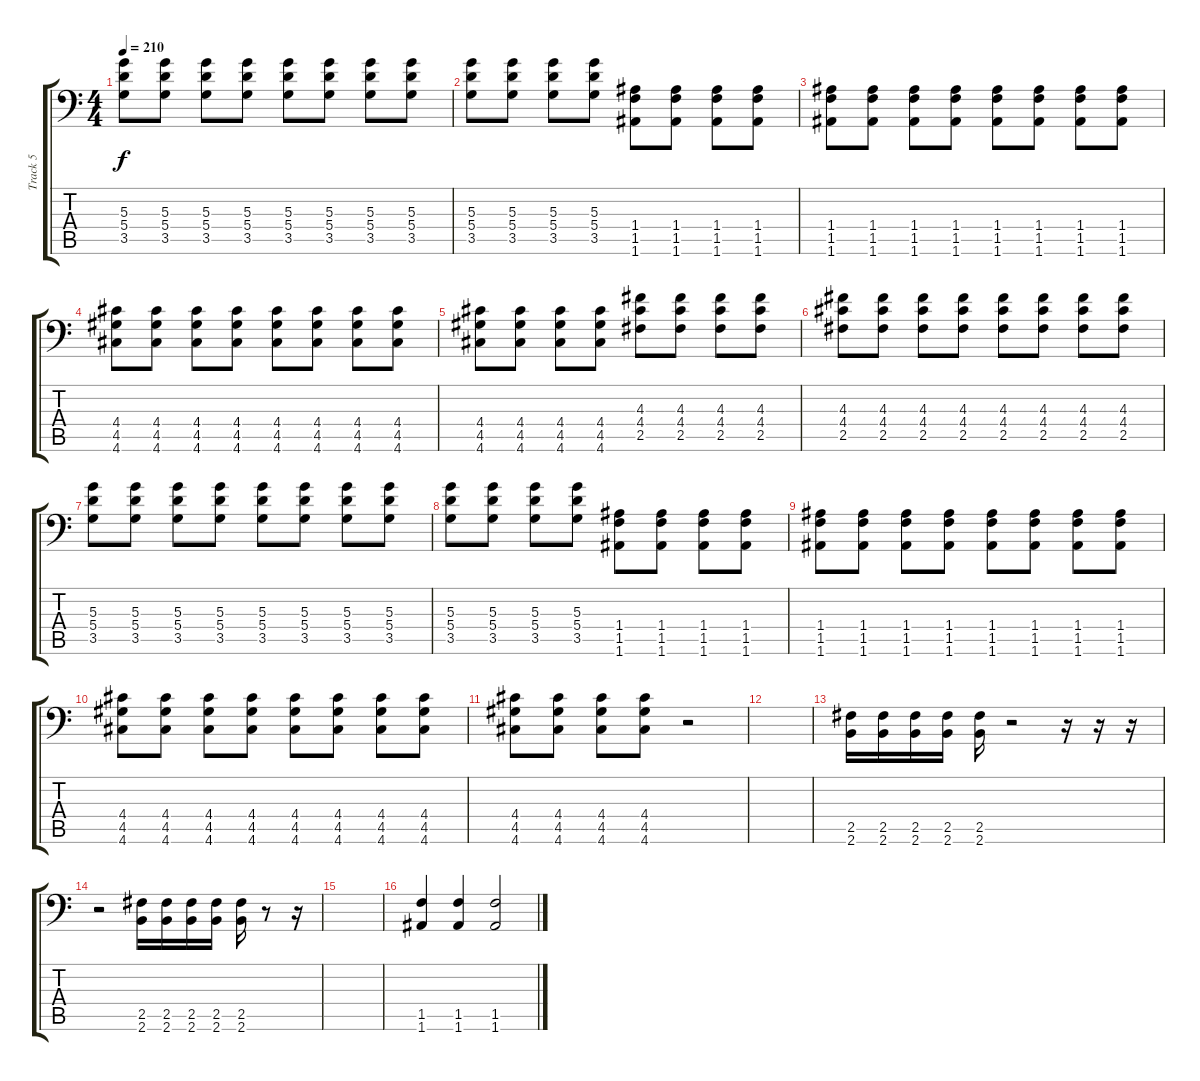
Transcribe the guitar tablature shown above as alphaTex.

\track ("Track 5" "Track 5") {instrument distortionguitar}
\staff {score tabs}
\tuning (B3 Gb3 D3 A2 E2 A1) {hide}
\ts (4 4)
\tempo 210
\clef f4
\ks c
(5.3 5.4 3.5).8{dy f} (5.3 5.4 3.5).8 (5.3 5.4 3.5).8 (5.3 5.4 3.5).8 (5.3 5.4 3.5).8 (5.3 5.4 3.5).8 (5.3 5.4 3.5).8 (5.3 5.4 3.5).8 |
(5.3 5.4 3.5).8 (5.3 5.4 3.5).8 (5.3 5.4 3.5).8 (5.3 5.4 3.5).8 (1.4 1.5 1.6).8 (1.4 1.5 1.6).8 (1.4 1.5 1.6).8 (1.4 1.5 1.6).8 |
(1.4 1.5 1.6).8 (1.4 1.5 1.6).8 (1.4 1.5 1.6).8 (1.4 1.5 1.6).8 (1.4 1.5 1.6).8 (1.4 1.5 1.6).8 (1.4 1.5 1.6).8 (1.4 1.5 1.6).8 |
(4.4 4.5 4.6).8 (4.4 4.5 4.6).8 (4.4 4.5 4.6).8 (4.4 4.5 4.6).8 (4.4 4.5 4.6).8 (4.4 4.5 4.6).8 (4.4 4.5 4.6).8 (4.4 4.5 4.6).8 |
(4.4 4.5 4.6).8 (4.4 4.5 4.6).8 (4.4 4.5 4.6).8 (4.4 4.5 4.6).8 (4.3 4.4 2.5).8 (4.3 4.4 2.5).8 (4.3 4.4 2.5).8 (4.3 4.4 2.5).8 |
(4.3 4.4 2.5).8 (4.3 4.4 2.5).8 (4.3 4.4 2.5).8 (4.3 4.4 2.5).8 (4.3 4.4 2.5).8 (4.3 4.4 2.5).8 (4.3 4.4 2.5).8 (4.3 4.4 2.5).8 |
(5.3 5.4 3.5).8 (5.3 5.4 3.5).8 (5.3 5.4 3.5).8 (5.3 5.4 3.5).8 (5.3 5.4 3.5).8 (5.3 5.4 3.5).8 (5.3 5.4 3.5).8 (5.3 5.4 3.5).8 |
(5.3 5.4 3.5).8 (5.3 5.4 3.5).8 (5.3 5.4 3.5).8 (5.3 5.4 3.5).8 (1.4 1.5 1.6).8 (1.4 1.5 1.6).8 (1.4 1.5 1.6).8 (1.4 1.5 1.6).8 |
(1.4 1.5 1.6).8 (1.4 1.5 1.6).8 (1.4 1.5 1.6).8 (1.4 1.5 1.6).8 (1.4 1.5 1.6).8 (1.4 1.5 1.6).8 (1.4 1.5 1.6).8 (1.4 1.5 1.6).8 |
(4.4 4.5 4.6).8 (4.4 4.5 4.6).8 (4.4 4.5 4.6).8 (4.4 4.5 4.6).8 (4.4 4.5 4.6).8 (4.4 4.5 4.6).8 (4.4 4.5 4.6).8 (4.4 4.5 4.6).8 |
(4.4 4.5 4.6).8 (4.4 4.5 4.6).8 (4.4 4.5 4.6).8 (4.4 4.5 4.6).8 r.2 |
|
(2.5 2.6).16 (2.5 2.6).16 (2.5 2.6).16 (2.5 2.6).16 (2.5 2.6).16 r.2 r.16 r.16 r.16 |
r.2 (2.5 2.6).16 (2.5 2.6).16 (2.5 2.6).16 (2.5 2.6).16 (2.5 2.6).16 r.8 r.16 |
|
(1.5 1.6).4 (1.5 1.6).4 (1.5 1.6).2
